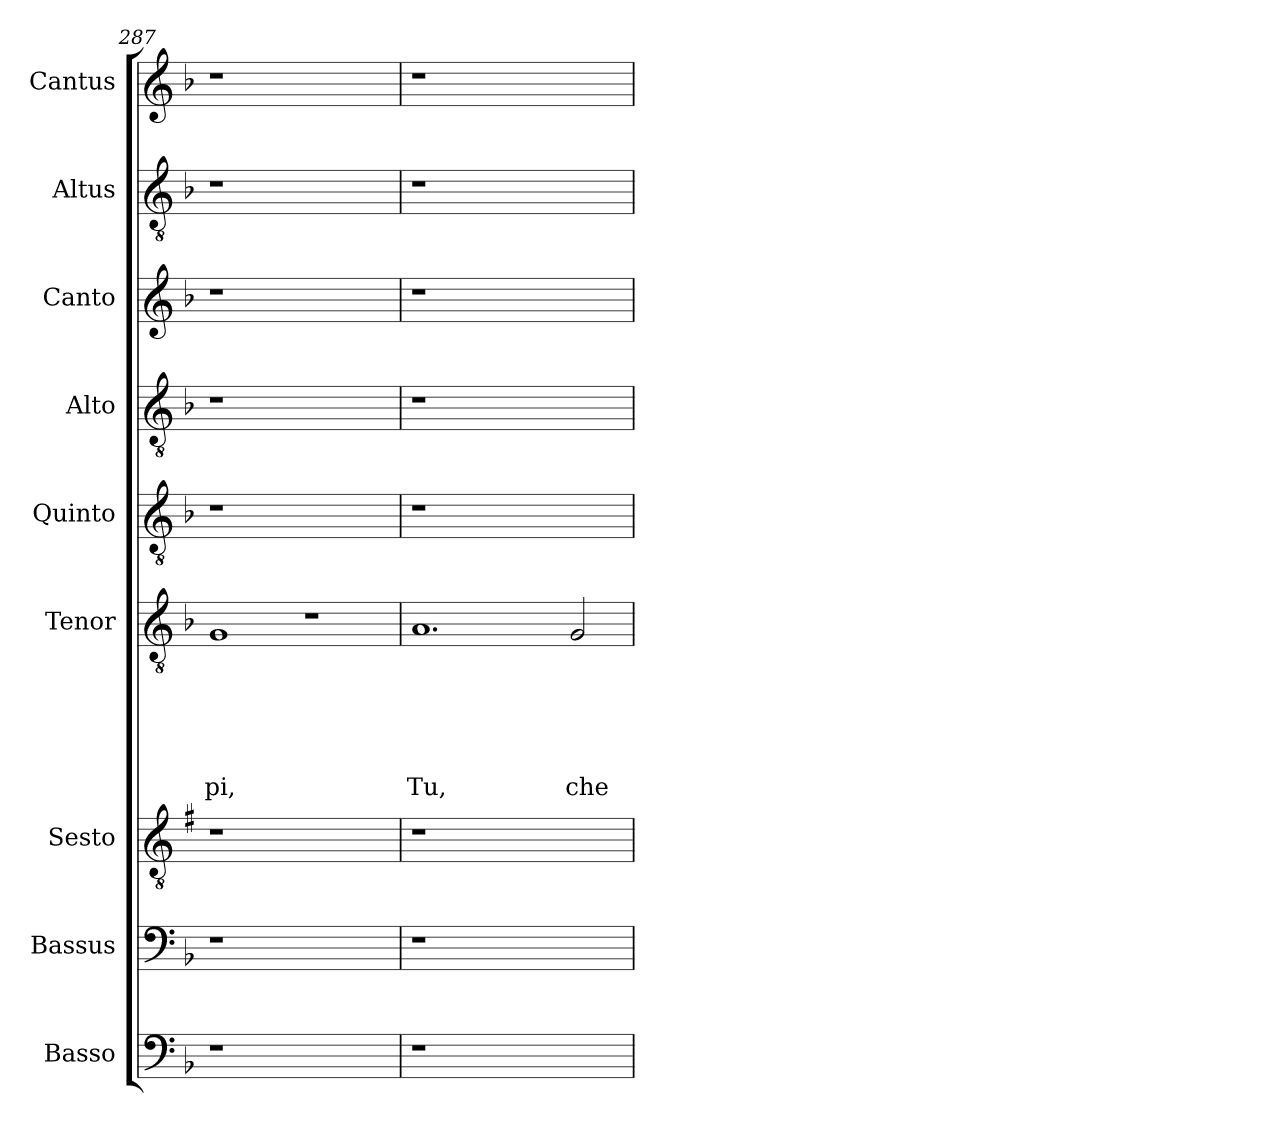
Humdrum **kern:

**kern	**kern	**kern	**kern	**text	**text	**text	**text	**text	**text	**kern	**kern	**kern	**kern	**kern
*part9	*part8	*part7	*part6	*part6	*part6	*part6	*part6	*part6	*part6	*part5	*part4	*part3	*part2	*part1
*staff9	*staff8	*staff7	*staff6	*staff6	*staff6	*staff6	*staff6	*staff6	*staff6	*staff5	*staff4	*staff3	*staff2	*staff1
*I"Basso	*I"Bassus	*I"Sesto	*I"Tenor	*	*	*	*	*	*	*I"Quinto	*I"Alto	*I"Canto	*I"Altus	*I"Cantus
*	*	*I'Sesto	*I'Tenor	*	*	*	*	*	*	*I'Quinto	*I'Alto	*I'Canto	*I'Altus	*I'Cantus
*clefF4	*clefF4	*clefGv2	*clefGv2	*	*	*	*	*	*	*clefGv2	*clefGv2	*clefG2	*clefGv2	*clefG2
*k[b-]	*k[b-]	*k[f#]	*k[b-]	*	*	*	*	*	*	*k[b-]	*k[b-]	*k[b-]	*k[b-]	*k[b-]
*F:	*F:	*G:	*F:	*	*	*	*	*	*	*F:	*F:	*F:	*F:	*F:
=287	=287	=287	=287	=287	=287	=287	=287	=287	=287	=287	=287	=287	=287	=287
!	!	!	!	!	!	!	!	!	!LO:LY:b	!	!	!	!	!
1r	1r	1r	1G	.	.	.	.	.	pi,	1r	1r	1r	1r	1r
1ryy	1ryy	1ryy	1r	.	.	.	.	.	.	1ryy	1ryy	1ryy	1ryy	1ryy
!!LO:LB:g=z
=288	=288	=288	=288	=288	=288	=288	=288	=288	=288	=288	=288	=288	=288	=288
!	!	!	!	!	!	!	!	!	!LO:LY:b	!	!	!	!	!
1r	1r	1r	1.A	.	.	.	.	.	Tu,	1r	1r	1r	1r	1r
1ryy	1ryy	1ryy	.	.	.	.	.	.	.	1ryy	1ryy	1ryy	1ryy	1ryy
!	!	!	!	!	!	!	!	!	!LO:LY:b	!	!	!	!	!
.	.	.	2G/	.	.	.	.	.	che	.	.	.	.	.
=	=	=	=	=	=	=	=	=	=	=	=	=	=	=
*-	*-	*-	*-	*-	*-	*-	*-	*-	*-	*-	*-	*-	*-	*-
